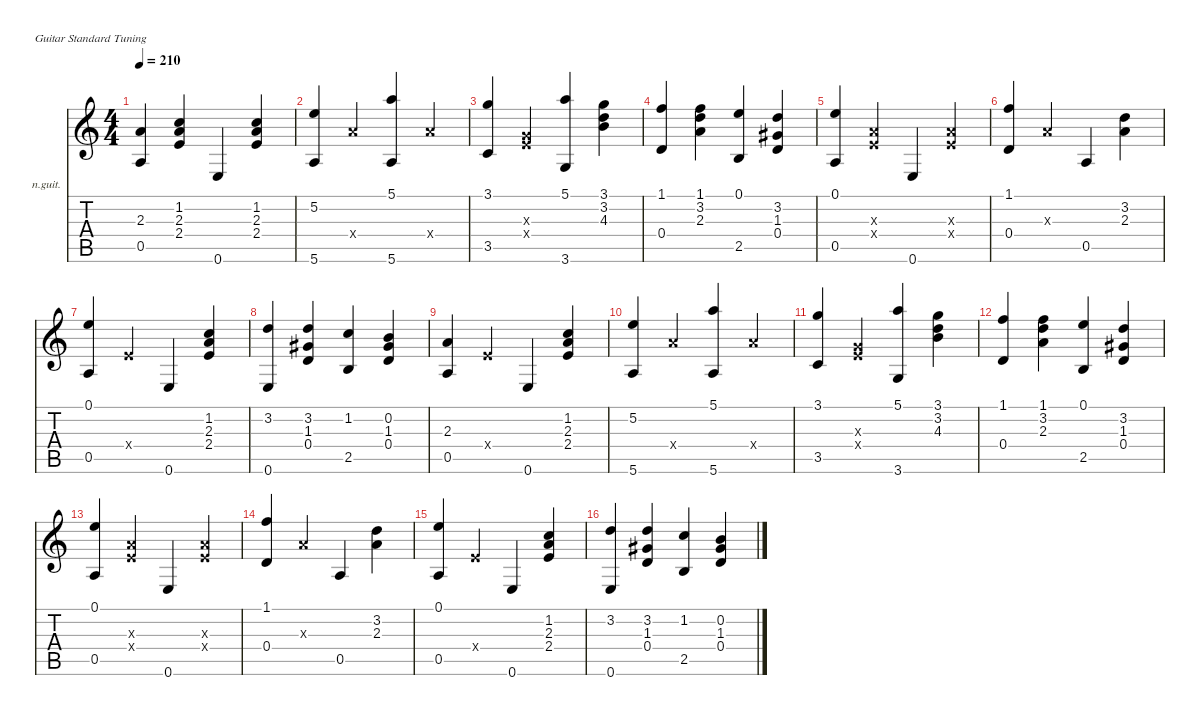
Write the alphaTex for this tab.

\defaultSystemsLayout 4
\hideDynamics
\bracketExtendMode nobrackets
\firstSystemTrackNameOrientation horizontal
\otherSystemsTrackNameOrientation horizontal
\track ("Гитара" "n.guit.") {instrument acousticguitarnylon}
\staff {score tabs}
\tuning (E4 B3 G3 D3 A2 E2)
\ts (4 4)
\tempo 210
\clef g2
\ks c
(2.3 0.5).4{dy fff beam Up} (1.2 2.3 2.4).4{dy f beam Up} 0.6.4{dy fff beam Up} (1.2 2.3 2.4).4{dy f beam Up} |
(5.2 5.6).4{beam Up} 7.4{x}.4{beam Up} (5.1 5.6).4{dy fff beam Up} 7.4{x}.4{dy f beam Up} |
(3.1 3.5).4{dy fff beam Up} (0.3{x} 2.4{x}).4{dy f beam Up} (5.1 3.6).4{dy fff beam Up} (3.1 3.2 4.3).4{beam Down} |
(1.1 0.4).4{beam Up} (1.1 3.2 2.3).4{beam Down} (0.1 2.5).4{beam Up} (3.2 1.3{acc #} 0.4).4{beam Up} |
(0.1 0.5).4{beam Up} (2.3{x} 2.4{x}).4{dy f beam Up} 0.6.4{dy fff beam Up} (2.3{x} 2.4{x}).4{dy f beam Up} |
(1.1 0.4).4{dy fff beam Up} 2.3{x}.4{beam Up} 0.5.4{beam Up} (3.2 2.3).4{beam Down} |
(0.1 0.5).4{beam Up} 2.4{x}.4{beam Up} 0.6.4{dy f beam Up} (1.2 2.3 2.4).4{dy fff beam Up} |
(3.2 0.6).4{beam Up} (3.2 1.3{acc #} 0.4).4{beam Up} (1.2 2.5).4{beam Up} (0.2 1.3{acc #} 0.4).4{beam Up} |
(2.3 0.5).4{beam Up} 2.4{x}.4{beam Up} 0.6.4{beam Up} (1.2 2.3 2.4).4{dy f beam Up} |
(5.2 5.6).4{beam Up} 7.4{x}.4{beam Up} (5.1 5.6).4{dy fff beam Up} 7.4{x}.4{dy f beam Up} |
(3.1 3.5).4{dy fff beam Up} (0.3{x} 2.4{x}).4{dy f beam Up} (5.1 3.6).4{dy fff beam Up} (3.1 3.2 4.3).4{beam Down} |
(1.1 0.4).4{beam Up} (1.1 3.2 2.3).4{beam Down} (0.1 2.5).4{beam Up} (3.2 1.3{acc #} 0.4).4{beam Up} |
(0.1 0.5).4{beam Up} (2.3{x} 2.4{x}).4{dy f beam Up} 0.6.4{dy fff beam Up} (2.3{x} 2.4{x}).4{dy f beam Up} |
(1.1 0.4).4{dy fff beam Up} 2.3{x}.4{beam Up} 0.5.4{beam Up} (3.2 2.3).4{beam Down} |
(0.1 0.5).4{beam Up} 2.4{x}.4{beam Up} 0.6.4{dy f beam Up} (1.2 2.3 2.4).4{dy fff beam Up} |
(3.2 0.6).4{beam Up} (3.2 1.3{acc #} 0.4).4{beam Up} (1.2 2.5).4{beam Up} (0.2 1.3{acc #} 0.4).4{beam Up}
